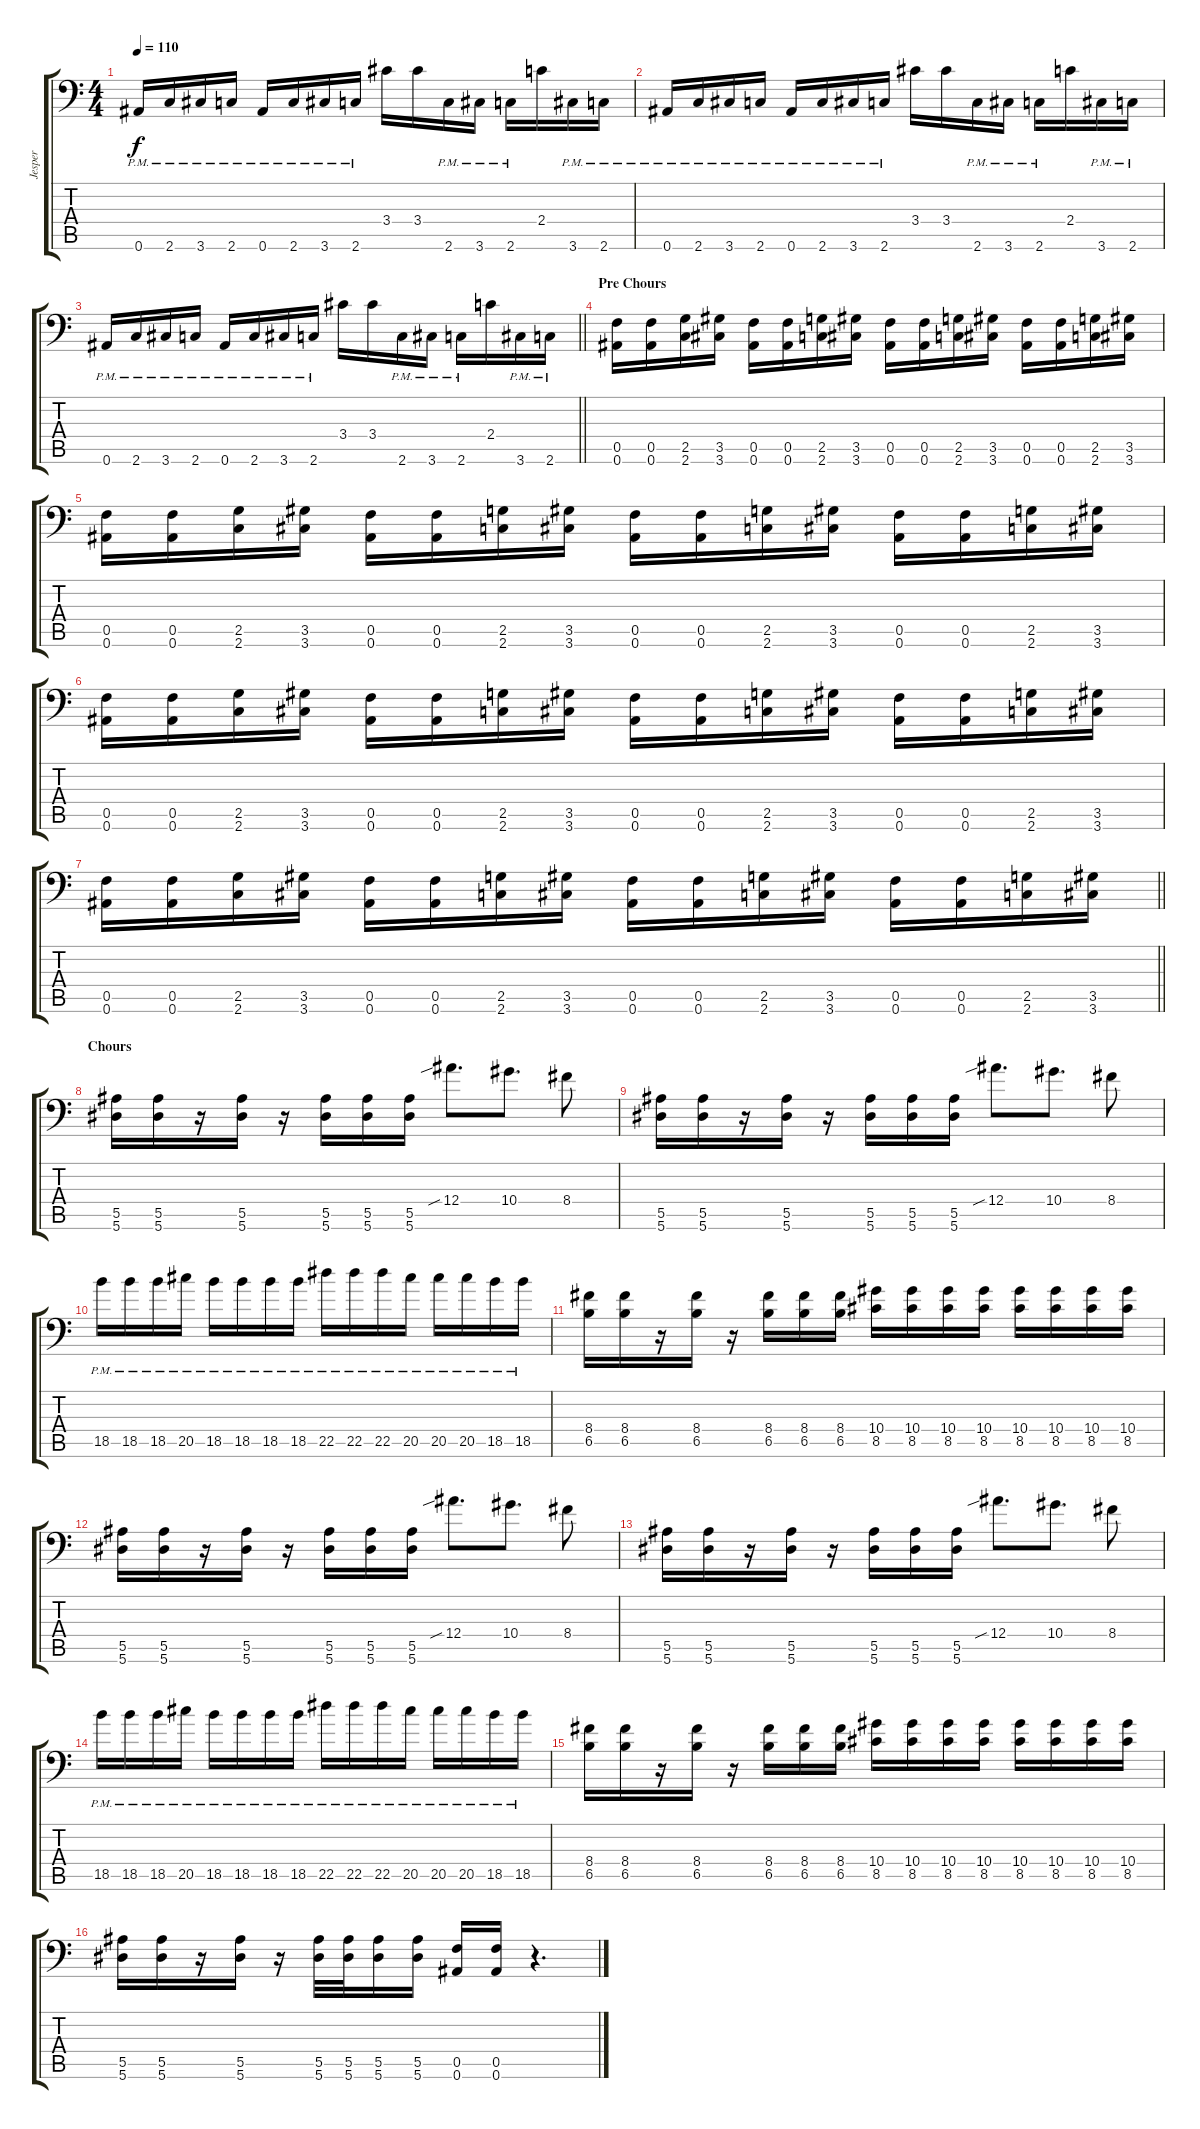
\track ("Jesper" "Jesper") {instrument distortionguitar}
\staff {score tabs}
\tuning (C4 G3 Eb3 Bb2 F2 Bb1) {hide}
\ts (4 4)
\tempo 110
\clef f4
\ks c
0.6{pm}.16{dy f} 2.6{pm}.16 3.6{pm}.16 2.6{pm}.16 0.6{pm}.16 2.6{pm}.16 3.6{pm}.16 2.6{pm}.16 3.4.16 3.4.16 2.6{pm}.16 3.6{pm}.16 2.6{pm}.16 2.4.16 3.6{pm}.16 2.6{pm}.16 |
0.6{pm}.16 2.6{pm}.16 3.6{pm}.16 2.6{pm}.16 0.6{pm}.16 2.6{pm}.16 3.6{pm}.16 2.6{pm}.16 3.4.16 3.4.16 2.6{pm}.16 3.6{pm}.16 2.6{pm}.16 2.4.16 3.6{pm}.16 2.6{pm}.16 |
\barLineRight lightlight
0.6{pm}.16 2.6{pm}.16 3.6{pm}.16 2.6{pm}.16 0.6{pm}.16 2.6{pm}.16 3.6{pm}.16 2.6{pm}.16 3.4.16 3.4.16 2.6{pm}.16 3.6{pm}.16 2.6{pm}.16 2.4.16 3.6{pm}.16 2.6{pm}.16 |
\section ("" "Pre Chours")
(0.5 0.6).16 (0.5 0.6).16 (2.5 2.6).16 (3.5 3.6).16 (0.5 0.6).16 (0.5 0.6).16 (2.5 2.6).16 (3.5 3.6).16 (0.5 0.6).16 (0.5 0.6).16 (2.5 2.6).16 (3.5 3.6).16 (0.5 0.6).16 (0.5 0.6).16 (2.5 2.6).16 (3.5 3.6).16 |
(0.5 0.6).16 (0.5 0.6).16 (2.5 2.6).16 (3.5 3.6).16 (0.5 0.6).16 (0.5 0.6).16 (2.5 2.6).16 (3.5 3.6).16 (0.5 0.6).16 (0.5 0.6).16 (2.5 2.6).16 (3.5 3.6).16 (0.5 0.6).16 (0.5 0.6).16 (2.5 2.6).16 (3.5 3.6).16 |
(0.5 0.6).16 (0.5 0.6).16 (2.5 2.6).16 (3.5 3.6).16 (0.5 0.6).16 (0.5 0.6).16 (2.5 2.6).16 (3.5 3.6).16 (0.5 0.6).16 (0.5 0.6).16 (2.5 2.6).16 (3.5 3.6).16 (0.5 0.6).16 (0.5 0.6).16 (2.5 2.6).16 (3.5 3.6).16 |
\barLineRight lightlight
(0.5 0.6).16 (0.5 0.6).16 (2.5 2.6).16 (3.5 3.6).16 (0.5 0.6).16 (0.5 0.6).16 (2.5 2.6).16 (3.5 3.6).16 (0.5 0.6).16 (0.5 0.6).16 (2.5 2.6).16 (3.5 3.6).16 (0.5 0.6).16 (0.5 0.6).16 (2.5 2.6).16 (3.5 3.6).16 |
\section ("" "Chours")
(5.5 5.6).16 (5.5 5.6).16 r.16 (5.5 5.6).16 r.16 (5.5 5.6).16 (5.5 5.6).16 (5.5 5.6).16 12.4{sib}.8{d} 10.4.8{d} 8.4.8 |
(5.5 5.6).16 (5.5 5.6).16 r.16 (5.5 5.6).16 r.16 (5.5 5.6).16 (5.5 5.6).16 (5.5 5.6).16 12.4{sib}.8{d} 10.4.8{d} 8.4.8 |
18.5{pm}.16 18.5{pm}.16 18.5{pm}.16 20.5{pm}.16 18.5{pm}.16 18.5{pm}.16 18.5{pm}.16 18.5{pm}.16 22.5{pm}.16 22.5{pm}.16 22.5{pm}.16 20.5{pm}.16 20.5{pm}.16 20.5{pm}.16 18.5{pm}.16 18.5{pm}.16 |
(8.4 6.5).16 (8.4 6.5).16 r.16 (8.4 6.5).16 r.16 (8.4 6.5).16 (8.4 6.5).16 (8.4 6.5).16 (10.4 8.5).16 (10.4 8.5).16 (10.4 8.5).16 (10.4 8.5).16 (10.4 8.5).16 (10.4 8.5).16 (10.4 8.5).16 (10.4 8.5).16 |
(5.5 5.6).16 (5.5 5.6).16 r.16 (5.5 5.6).16 r.16 (5.5 5.6).16 (5.5 5.6).16 (5.5 5.6).16 12.4{sib}.8{d} 10.4.8{d} 8.4.8 |
(5.5 5.6).16 (5.5 5.6).16 r.16 (5.5 5.6).16 r.16 (5.5 5.6).16 (5.5 5.6).16 (5.5 5.6).16 12.4{sib}.8{d} 10.4.8{d} 8.4.8 |
18.5{pm}.16 18.5{pm}.16 18.5{pm}.16 20.5{pm}.16 18.5{pm}.16 18.5{pm}.16 18.5{pm}.16 18.5{pm}.16 22.5{pm}.16 22.5{pm}.16 22.5{pm}.16 20.5{pm}.16 20.5{pm}.16 20.5{pm}.16 18.5{pm}.16 18.5{pm}.16 |
(8.4 6.5).16 (8.4 6.5).16 r.16 (8.4 6.5).16 r.16 (8.4 6.5).16 (8.4 6.5).16 (8.4 6.5).16 (10.4 8.5).16 (10.4 8.5).16 (10.4 8.5).16 (10.4 8.5).16 (10.4 8.5).16 (10.4 8.5).16 (10.4 8.5).16 (10.4 8.5).16 |
(5.5 5.6).16 (5.5 5.6).16 r.16 (5.5 5.6).16 r.16 (5.5 5.6).32 (5.5 5.6).32 (5.5 5.6).16 (5.5 5.6).16 (0.5 0.6).16 (0.5 0.6).16 r.4{d}
